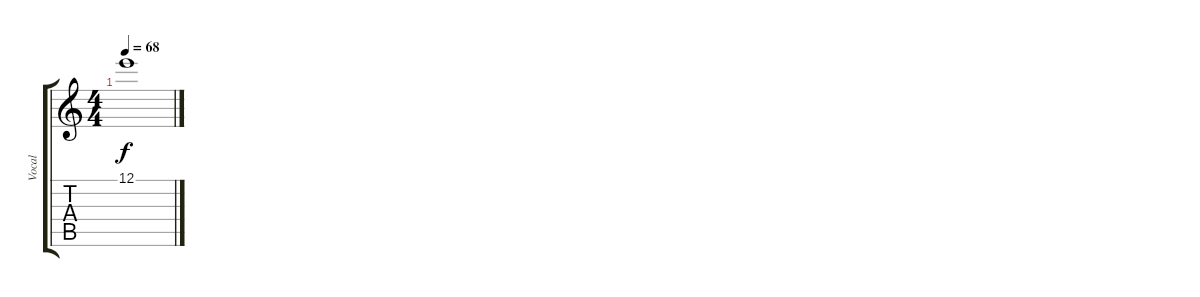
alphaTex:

\track ("Vocal" "Vocal") {instrument distortionguitar}
\staff {score tabs}
\tuning (E4 B3 G3 D3 A2 E2) {hide}
\ts (4 4)
\tempo 68
\clef g2
\ks c
12.1{t}.1{dy f}
